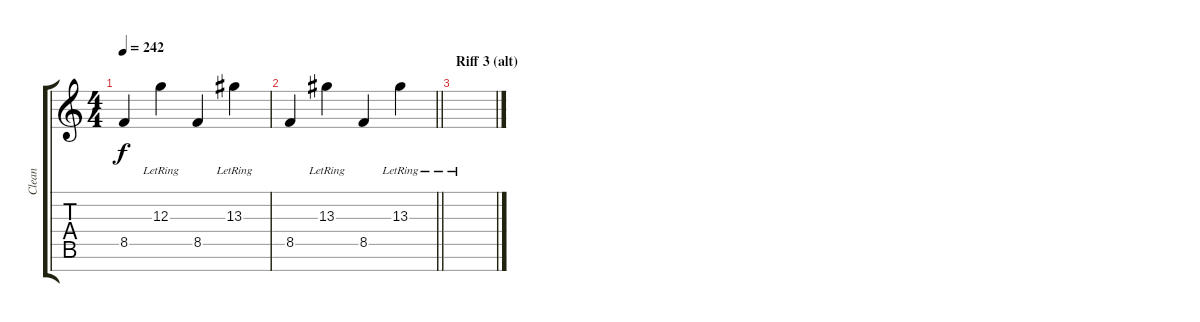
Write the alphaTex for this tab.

\track ("Clean" "Clean") {instrument electricguitarjazz}
\staff {score tabs}
\tuning (E4 B3 G3 D3 A2 E2 B1) {hide}
\ts (4 4)
\tempo 242
\clef g2
\ks c
8.5.4{dy f} 12.3{lr}.4 8.5.4 13.3{lr}.4 |
\barLineRight lightlight
8.5.4 13.3{lr}.4 8.5.4 13.3{lr}.4 |
\section ("" "Riff 3 (alt)")
